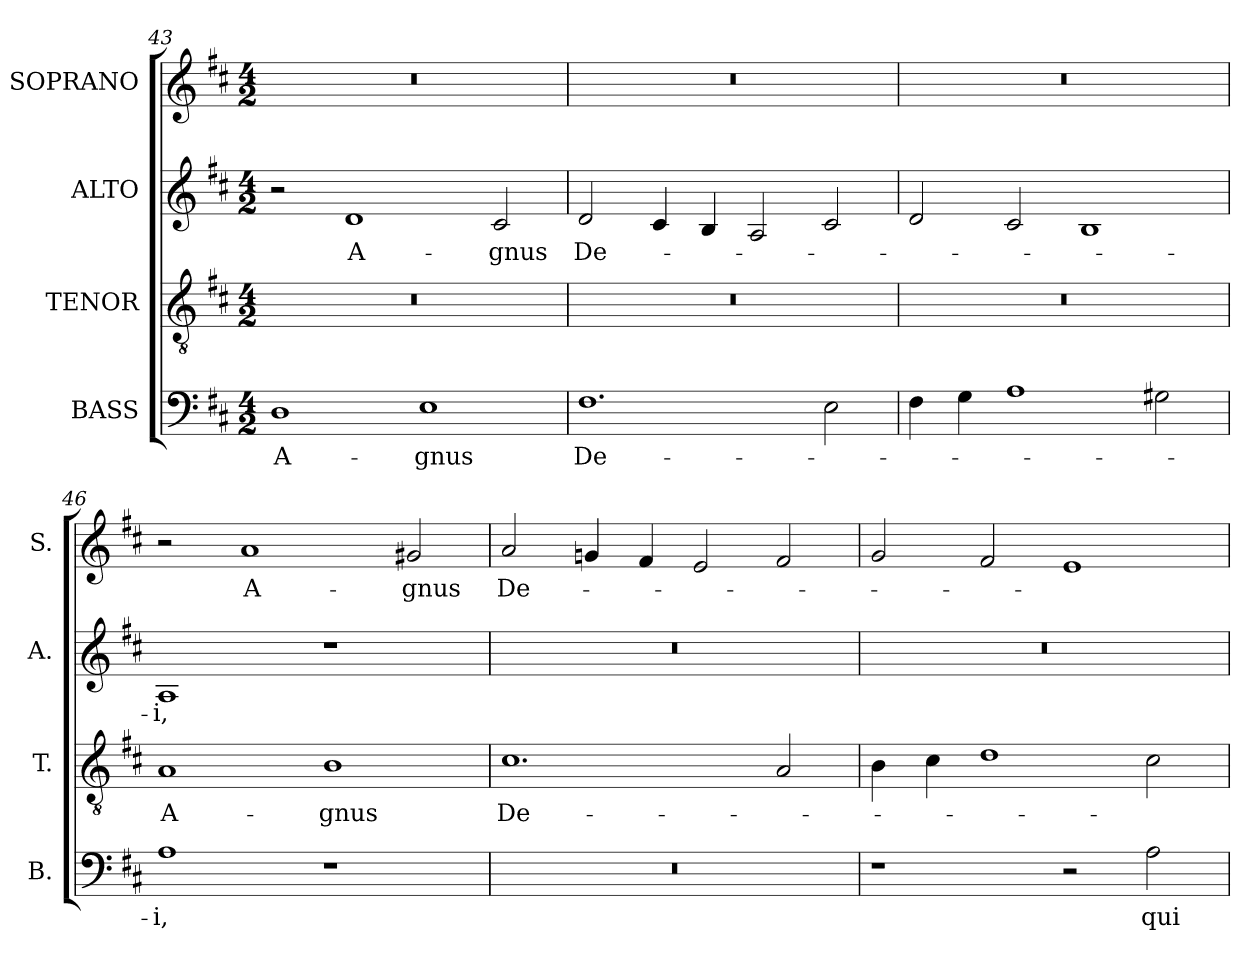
**kern	**text	**kern	**text	**kern	**text	**kern	**text
*part4	*part4	*part3	*part3	*part2	*part2	*part1	*part1
*staff4	*staff4	*staff3	*staff3	*staff2	*staff2	*staff1	*staff1
*I"BASS	*	*I"TENOR	*	*I"ALTO	*	*I"SOPRANO	*
*I'B.	*	*I'T.	*	*I'A.	*	*I'S.	*
!!LO:LB:g=z
*clefF4	*	*clefGv2	*	*clefG2	*	*clefG2	*
*	*	*ITrd7c12	*	*	*	*	*
*k[f#c#]	*	*k[f#c#]	*	*k[f#c#]	*	*k[f#c#]	*
*D:	*	*D:	*	*D:	*	*D:	*
*M4/2	*	*M4/2	*	*M4/2	*	*M4/2	*
*MM160	*	*MM160	*	*MM160	*	*MM160	*
=43	=43	=43	=43	=43	=43	=43	=43
!	!LO:LY:b:color=#000000	!LO:N:vis=1	!	!	!	!LO:N:vis=1	!
1Di	A-	0r	.	2r	.	0r	.
!	!	!	!	!	!LO:LY:b:color=#000000	!	!
.	.	.	.	1di	A-	.	.
!	!LO:LY:b:color=#000000	!	!	!	!	!	!
1Ei	-gnus	.	.	.	.	.	.
!	!	!	!	!	!LO:LY:b:color=#000000	!	!
.	.	.	.	2c#i/	-gnus	.	.
=44	=44	=44	=44	=44	=44	=44	=44
!	!LO:LY:b:color=#000000	!LO:N:vis=1	!	!	!	!	!
!	!	!	!	!	!LO:LY:b:color=#000000	!LO:N:vis=1	!
1.F#i	De-	0r	.	2di/	De-	0r	.
.	.	.	.	4c#i/	.	.	.
.	.	.	.	4Bi/	.	.	.
.	.	.	.	2Ai/	.	.	.
2Ei\	.	.	.	2c#i/	.	.	.
=45	=45	=45	=45	=45	=45	=45	=45
!	!	!LO:N:vis=1	!	!	!	!LO:N:vis=1	!
4F#i\	.	0r	.	2di/	.	0r	.
4Gi\	.	.	.	.	.	.	.
1Ai	.	.	.	2c#i/	.	.	.
.	.	.	.	1Bi	.	.	.
2G#Xi\	.	.	.	.	.	.	.
=46	=46	=46	=46	=46	=46	=46	=46
!	!LO:LY:b:color=#000000	!	!	!	!	!	!
!	!	!	!LO:LY:b:color=#000000	!	!	!	!
!	!	!	!	!	!LO:LY:b:color=#000000	!	!
1Ai	-i,	1AAi	A-	1Ai	-i,	2r	.
!	!	!	!	!	!	!	!LO:LY:b:color=#000000
.	.	.	.	.	.	1ai	A-
!	!	!	!LO:LY:b:color=#000000	!	!	!	!
1r	.	1BBi	-gnus	1r	.	.	.
!	!	!	!	!	!	!	!LO:LY:b:color=#000000
.	.	.	.	.	.	2g#Xi/	-gnus
=47	=47	=47	=47	=47	=47	=47	=47
!LO:N:vis=1	!	!	!	!	!	!	!
!	!	!	!LO:LY:b:color=#000000	!LO:N:vis=1	!	!	!
!	!	!	!	!	!	!	!LO:LY:b:color=#000000
0r	.	1.C#i	De-	0r	.	2ai/	De-
.	.	.	.	.	.	4gni/	.
.	.	.	.	.	.	4f#i/	.
.	.	.	.	.	.	2ei/	.
.	.	2AAi/	.	.	.	2f#i/	.
=48	=48	=48	=48	=48	=48	=48	=48
!	!	!	!	!LO:N:vis=1	!	!	!
1r	.	4BBi\	.	0r	.	2gi/	.
.	.	4C#i\	.	.	.	.	.
.	.	1Di	.	.	.	2f#i/	.
2r	.	.	.	.	.	1ei	.
!	!LO:LY:b:color=#000000	!	!	!	!	!	!
2Ai\	qui	2C#i\	.	.	.	.	.
=	=	=	=	=	=	=	=
*-	*-	*-	*-	*-	*-	*-	*-
